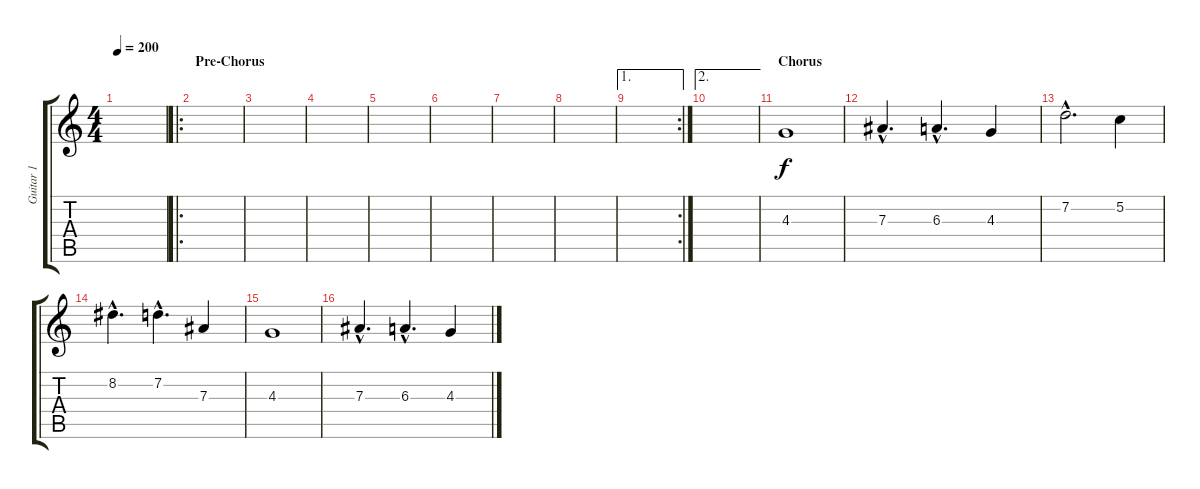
\track ("Guitar 1" "Guitar 1") {instrument distortionguitar}
\staff {score tabs}
\tuning (C4 G3 Eb3 Bb2 F2 C2) {hide}
\ts (4 4)
\tempo 200
\clef g2
\ks c
|
\ro
\section ("" "Pre-Chorus")
|
|
|
|
|
|
|
\ae 1
\rc 2
|
\ae 2
|
\section ("" "Chorus")
4.3.1 |
7.3{hac}.4{d} 6.3{hac}.4{d} 4.3.4 |
7.2{hac}.2{d} 5.2.4 |
8.2{hac}.4{d} 7.2{hac}.4{d} 7.3.4 |
4.3.1 |
7.3{hac}.4{d} 6.3{hac}.4{d} 4.3.4
